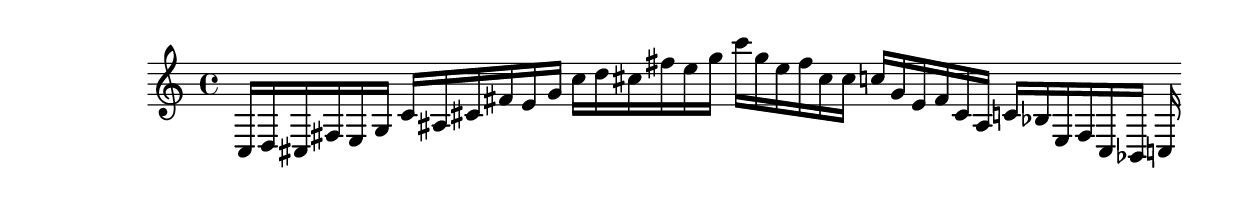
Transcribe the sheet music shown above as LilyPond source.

% z vector: tensor([[ 1.3931, -0.3606, -1.6988,  1.2538,  0.3548, -1.5378, -0.4051, -1.6375,-0.5633, -1.1403, -0.1657, -1.0565, -0.0279,  0.3487,  0.3512, -2.3162]])
    \new PianoStaff <<
    \cadenzaOn
    \new Staff = "right" {
    \clef treble
        c16 [ d cis fis e g ]
    c' [ ais cis' fis' e' g' ]
    c'' [ d'' cis'' fis'' e'' g'' ]
    c''' [ g'' e'' fis'' cis'' cis'' ]
    c'' [ g' e' fis' cis' ais ]
    c' [ bes e fis cis bes, ]
    c
    }
    >>
    